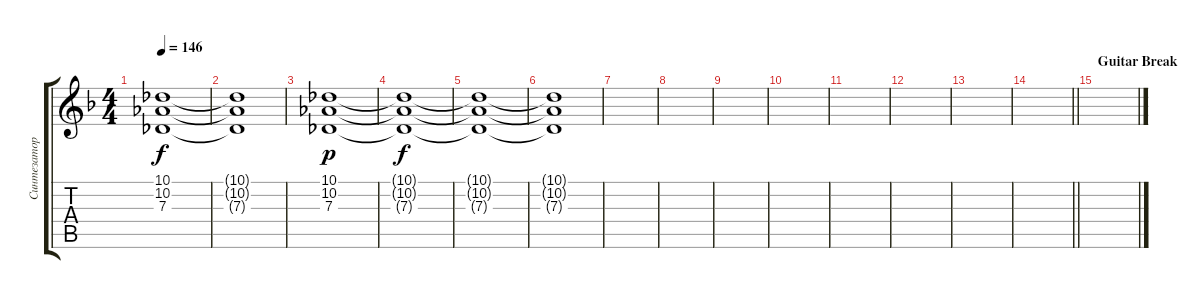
\track ("Синтезатор" "Синтезатор") {instrument drawbarorgan}
\staff {score tabs}
\tuning (Eb4 Bb3 Gb3 Db3 Ab2 Eb2) {hide}
\ts (4 4)
\tempo 146
\clef g2
\ks dminor
(10.1{t} 10.2{t} 7.3{t}).1{dy f} |
(10.1{t} 10.2{t} 7.3{t}).1 |
(10.1 10.2 7.3).1{dy p} |
(10.1{t} 10.2{t} 7.3{t}).1{dy f} |
(10.1{t} 10.2{t} 7.3{t}).1 |
(10.1{t} 10.2{t} 7.3{t}).1 |
|
|
|
|
|
|
|
\barLineRight lightlight
|
\section ("" "Guitar Break")
